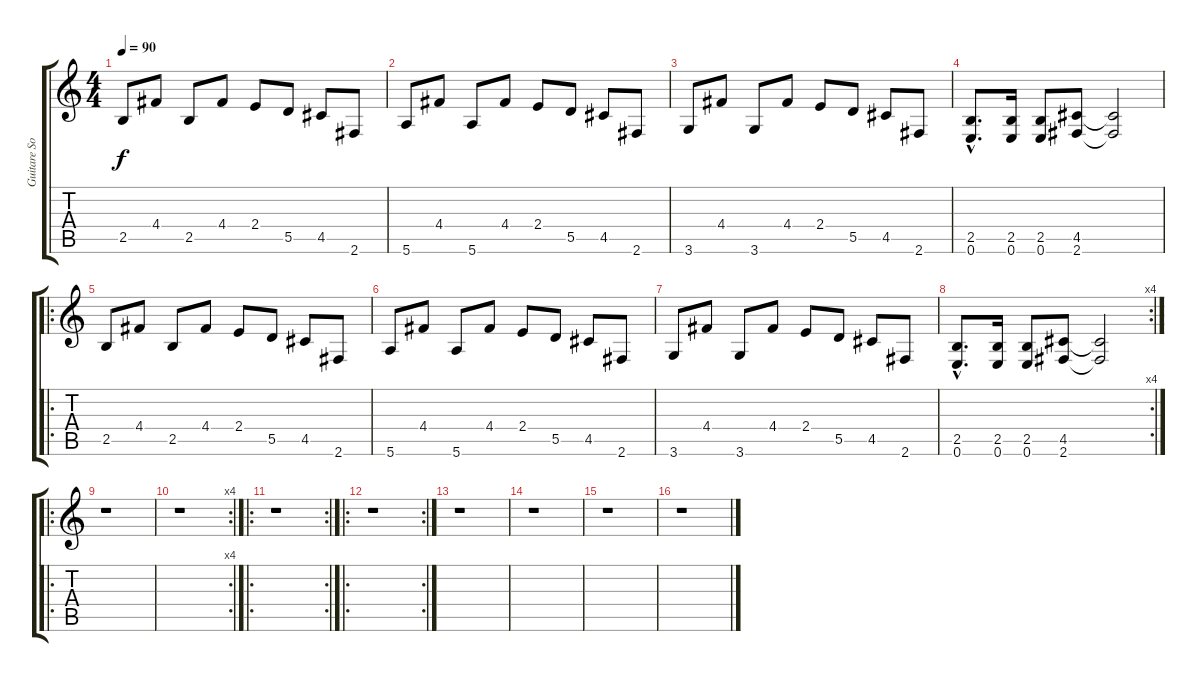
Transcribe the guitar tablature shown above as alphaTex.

\track ("Guitare Son Clair" "Guitare So") {instrument electricguitarmuted}
\staff {score tabs}
\tuning (E4 B3 G3 D3 A2 E2) {hide}
\ts (4 4)
\tempo 90
\clef g2
\ks c
2.5.8{dy f} 4.4.8 2.5.8 4.4.8 2.4.8 5.5.8 4.5.8 2.6.8 |
5.6.8 4.4.8 5.6.8 4.4.8 2.4.8 5.5.8 4.5.8 2.6.8 |
3.6.8 4.4.8 3.6.8 4.4.8 2.4.8 5.5.8 4.5.8 2.6.8 |
(2.5{hac} 0.6{hac}).8{d} (2.5 0.6).16 (2.5 0.6).8 (4.5 2.6).8 (4.5{t} 2.6{t}).2 |
\ro
2.5.8 4.4.8 2.5.8 4.4.8 2.4.8 5.5.8 4.5.8 2.6.8 |
5.6.8 4.4.8 5.6.8 4.4.8 2.4.8 5.5.8 4.5.8 2.6.8 |
3.6.8 4.4.8 3.6.8 4.4.8 2.4.8 5.5.8 4.5.8 2.6.8 |
\rc 4
(2.5{hac} 0.6{hac}).8{d} (2.5 0.6).16 (2.5 0.6).8 (4.5 2.6).8 (4.5{t} 2.6{t}).2 |
\ro
r.1 |
\rc 4
r.1 |
\ro
\rc 2
r.1 |
\ro
\rc 2
r.1 |
r.1 |
r.1 |
r.1 |
r.1
